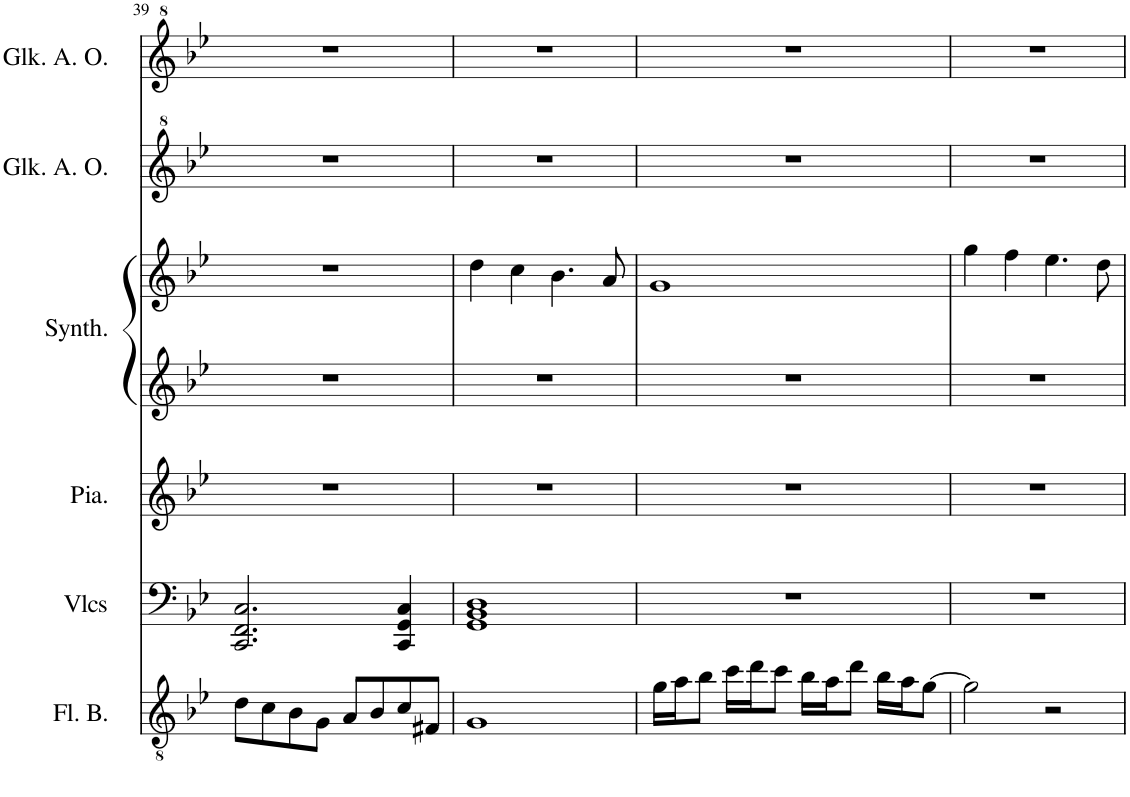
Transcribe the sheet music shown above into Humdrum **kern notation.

**kern	**kern	**kern	**kern	**kern	**kern	**kern
*part6	*part5	*part4	*part3	*part3	*part2	*part1
*staff7	*staff6	*staff5	*staff4	*staff3	*staff2	*staff1
*I"Flûte basse	*I"Violoncelles	*I"Piano	*I"Synthétiseur d'instruments à cordes	*	*I"Glockenspiel Alto Orff	*I"Glockenspiel Alto Orff
*I'Fl. B.	*I'Vlcs	*I'Pia.	*I'Synth.	*	*I'Glk. A. O.	*I'Glk. A. O.
!!LO:PB:g=z
*clefGv2	*clefF4	*clefG2	*clefG2	*clefG2	*clefG^2	*clefG^2
*k[b-e-]	*k[b-e-]	*k[b-e-]	*k[b-e-]	*k[b-e-]	*k[b-e-]	*k[b-e-]
*M4/4	*M4/4	*M4/4	*M4/4	*M4/4	*M4/4	*M4/4
=39	=39	=39	=39	=39	=39	=39
8d\L	2.CC/ 2.FF/ 2.C/	1r	1r	1r	1r	1r
8c\	.	.	.	.	.	.
8B-\	.	.	.	.	.	.
8G\J	.	.	.	.	.	.
8A/L	.	.	.	.	.	.
8B-/	.	.	.	.	.	.
8c/	4CC/ 4GG/ 4C/	.	.	.	.	.
8F#X/J	.	.	.	.	.	.
=40	=40	=40	=40	=40	=40	=40
1G	1GG 1BB- 1D	1r	1r	4dd\	1r	1r
.	.	.	.	4cc\	.	.
.	.	.	.	4.b-\	.	.
.	.	.	.	8a/	.	.
=41	=41	=41	=41	=41	=41	=41
16g\LL	1r	1r	1r	1g	1r	1r
16a\J	.	.	.	.	.	.
8b-\J	.	.	.	.	.	.
16cc\LL	.	.	.	.	.	.
16dd\J	.	.	.	.	.	.
8cc\J	.	.	.	.	.	.
16b-\LL	.	.	.	.	.	.
16a\J	.	.	.	.	.	.
8dd\J	.	.	.	.	.	.
16b-\LL	.	.	.	.	.	.
16a\J	.	.	.	.	.	.
[8g\J	.	.	.	.	.	.
=42	=42	=42	=42	=42	=42	=42
2g\]	1r	1r	1r	4gg\	1r	1r
.	.	.	.	4ff\	.	.
2r	.	.	.	4.ee-\	.	.
.	.	.	.	8dd\	.	.
=	=	=	=	=	=	=
*-	*-	*-	*-	*-	*-	*-
